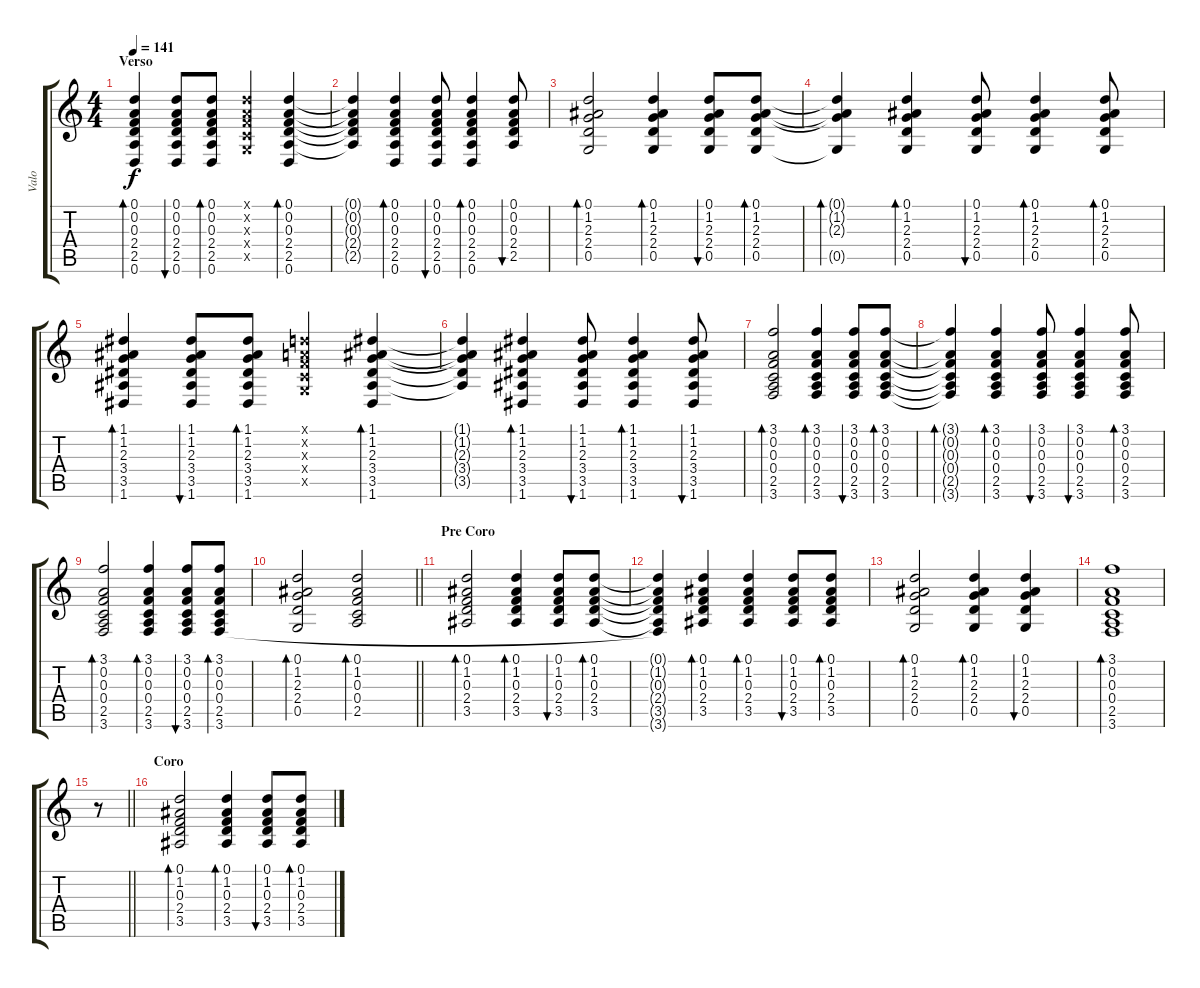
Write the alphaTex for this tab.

\track ("Valo" "Valo") {instrument acousticguitarsteel}
\staff {score tabs}
\tuning (D4 A3 F3 C3 G2 D2) {hide}
\ts (4 4)
\section ("" "Verso")
\tempo 141
\clef g2
\ks c
(0.1 0.2 0.3 2.4 2.5 0.6).4{bd 60 dy f} (0.1 0.2 0.3 2.4 2.5 0.6).8{bu 60} (0.1 0.2 0.3 2.4 2.5 0.6).8{bd 60} (0.1{x} 0.2{x} 0.3{x} 0.4{x} 0.5{x}).4 (0.1 0.2 0.3 2.4 2.5 0.6).4{bd 60} |
(0.1{t} 0.2{t} 0.3{t} 2.4{t} 2.5{t}).4 (0.1 0.2 0.3 2.4 2.5 0.6).4{bd 60} (0.1 0.2 0.3 2.4 2.5 0.6).8{bu 60} (0.1 0.2 0.3 2.4 2.5 0.6).4{bd 60} (0.1 0.2 0.3 2.4 2.5).8{bu 60} |
(0.1 1.2 2.3 2.4 0.5).2{bd 60} (0.1 1.2 2.3 2.4 0.5).4{bd 60} (0.1 1.2 2.3 2.4 0.5).8{bu 60} (0.1 1.2 2.3 2.4 0.5).8{bd 60} |
(0.1{t} 1.2{t} 2.3{t} 0.5{t}).4{bd 60} (0.1 1.2 2.3 2.4 0.5).4{bd 60} (0.1 1.2 2.3 2.4 0.5).8{bu 60} (0.1 1.2 2.3 2.4 0.5).4{bd 60} (0.1 1.2 2.3 2.4 0.5).8{bd 60} |
(1.1 1.2 2.3 3.4 3.5 1.6).4{bd 60} (1.1 1.2 2.3 3.4 3.5 1.6).8{bu 60} (1.1 1.2 2.3 3.4 3.5 1.6).8{bd 60} (0.1{x} 0.2{x} 0.3{x} 0.4{x} 0.5{x}).4 (1.1 1.2 2.3 3.4 3.5 1.6).4{bd 60} |
(1.1{t} 1.2{t} 2.3{t} 3.4{t} 3.5{t}).4 (1.1 1.2 2.3 3.4 3.5 1.6).4{bd 60} (1.1 1.2 2.3 3.4 3.5 1.6).8{bu 60} (1.1 1.2 2.3 3.4 3.5 1.6).4{bd 60} (1.1 1.2 2.3 3.4 3.5 1.6).8{bu 60} |
(3.1 0.2 0.3 0.4 2.5 3.6).2{bd 60} (3.1 0.2 0.3 0.4 2.5 3.6).4{bd 60} (3.1 0.2 0.3 0.4 2.5 3.6).8{bu 60} (3.1 0.2 0.3 0.4 2.5 3.6).8{bd 60} |
(3.1{t} 0.2{t} 0.3{t} 0.4{t} 2.5{t} 3.6{t}).4{bd 60} (3.1 0.2 0.3 0.4 2.5 3.6).4{bd 60} (3.1 0.2 0.3 0.4 2.5 3.6).8{bu 60} (3.1 0.2 0.3 0.4 2.5 3.6).4{bu 60} (3.1 0.2 0.3 0.4 2.5 3.6).8{bd 60} |
(3.1 0.2 0.3 0.4 2.5 3.6).2{bd 60} (3.1 0.2 0.3 0.4 2.5 3.6).4{bd 60} (3.1 0.2 0.3 0.4 2.5 3.6).8{bu 60} (3.1 0.2 0.3 0.4 2.5 3.6).8{bd 60} |
\barLineRight lightlight
(0.1 1.2 2.3 2.4 0.5).2{bd 60} (0.1 1.2 0.3 0.4 2.5).2{bd 60} |
\section ("" "Pre Coro")
(0.1 1.2 0.3 2.4 3.5).2{bd 60} (0.1 1.2 0.3 2.4 3.5).4{bd 60} (0.1 1.2 0.3 2.4 3.5).8{bu 60} (0.1 1.2 0.3 2.4 3.5).8{bd 60} |
(0.1{t} 1.2{t} 0.3{t} 2.4{t} 3.5{t} 3.6{t}).4 (0.1 1.2 0.3 2.4 3.5).4{bd 60} (0.1 1.2 0.3 2.4 3.5).4{bd 60} (0.1 1.2 0.3 2.4 3.5).8{bu 60} (0.1 1.2 0.3 2.4 3.5).8{bd 60} |
(0.1 1.2 2.3 2.4 0.5).2{bd 60} (0.1 1.2 2.3 2.4 0.5).4{bd 60} (0.1 1.2 2.3 2.4 0.5).4{bu 60} |
(3.1 0.2 0.3 0.4 2.5 3.6).1{bd 60} |
\barLineRight lightlight
r.8 |
\section ("" "Coro")
(0.1 1.2 0.3 2.4 3.5).2{bd 60} (0.1 1.2 0.3 2.4 3.5).4{bd 60} (0.1 1.2 0.3 2.4 3.5).8{bu 60} (0.1 1.2 0.3 2.4 3.5).8{bd 60}
